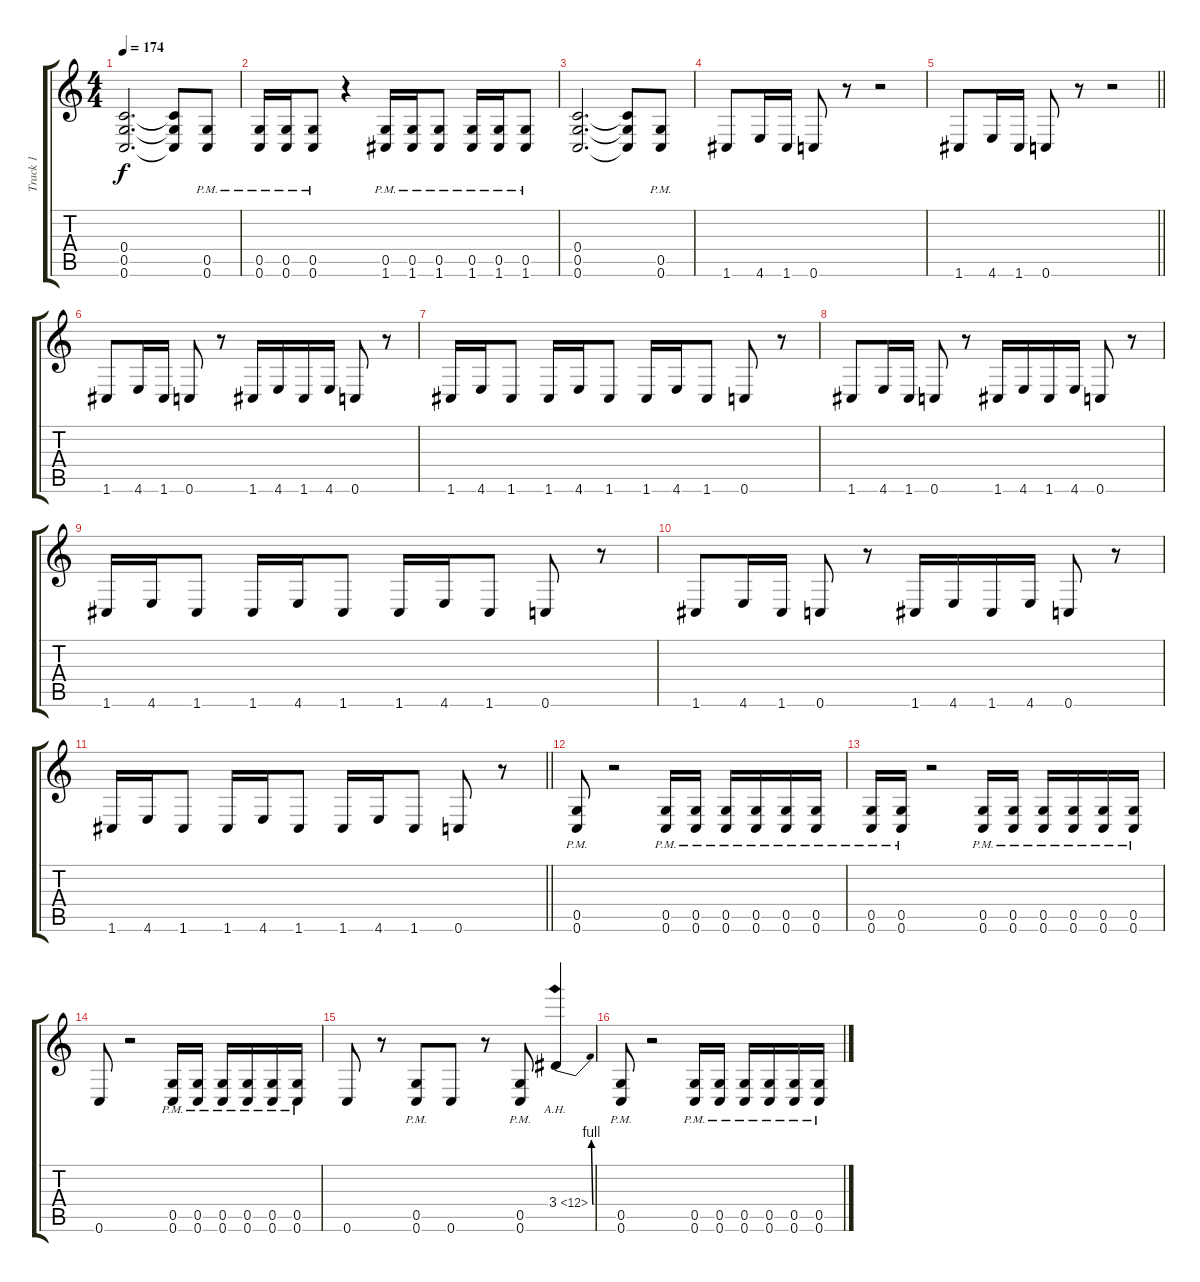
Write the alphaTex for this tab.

\track ("Track 1" "Track 1") {instrument distortionguitar}
\staff {score tabs}
\tuning (D4 A3 F3 C3 G2 C2) {hide}
\ts (4 4)
\tempo 174
\clef g2
\ks c
(0.4 0.5 0.6).2{d dy f} (0.4{t} 0.5{t} 0.6{t}).8 (0.5{pm} 0.6{pm}).8 |
(0.5{pm} 0.6{pm}).16 (0.5{pm} 0.6{pm}).16 (0.5{pm} 0.6{pm}).8 r.4 (0.5{pm} 1.6{pm}).16 (0.5{pm} 1.6{pm}).16 (0.5{pm} 1.6{pm}).8 (0.5{pm} 1.6{pm}).16 (0.5{pm} 1.6{pm}).16 (0.5{pm} 1.6{pm}).8 |
(0.4 0.5 0.6).2{d} (0.4{t} 0.5{t} 0.6{t}).8 (0.5{pm} 0.6{pm}).8 |
1.6.8 4.6.16 1.6.16 0.6.8 r.8 r.2 |
\barLineRight lightlight
1.6.8 4.6.16 1.6.16 0.6.8 r.8 r.2 |
\section ("" "")
1.6.8 4.6.16 1.6.16 0.6.8 r.8 1.6.16 4.6.16 1.6.16 4.6.16 0.6.8 r.8 |
1.6.16 4.6.16 1.6.8 1.6.16 4.6.16 1.6.8 1.6.16 4.6.16 1.6.8 0.6.8 r.8 |
1.6.8 4.6.16 1.6.16 0.6.8 r.8 1.6.16 4.6.16 1.6.16 4.6.16 0.6.8 r.8 |
1.6.16 4.6.16 1.6.8 1.6.16 4.6.16 1.6.8 1.6.16 4.6.16 1.6.8 0.6.8 r.8 |
1.6.8 4.6.16 1.6.16 0.6.8 r.8 1.6.16 4.6.16 1.6.16 4.6.16 0.6.8 r.8 |
\barLineRight lightlight
1.6.16 4.6.16 1.6.8 1.6.16 4.6.16 1.6.8 1.6.16 4.6.16 1.6.8 0.6.8 r.8 |
\section ("" "")
(0.5{pm} 0.6{pm}).8 r.2 (0.5{pm} 0.6{pm}).16 (0.5{pm} 0.6{pm}).16 (0.5{pm} 0.6{pm}).16 (0.5{pm} 0.6{pm}).16 (0.5{pm} 0.6{pm}).16 (0.5{pm} 0.6{pm}).16 |
(0.5{pm} 0.6{pm}).16 (0.5{pm} 0.6{pm}).16 r.2 (0.5{pm} 0.6{pm}).16 (0.5{pm} 0.6{pm}).16 (0.5{pm} 0.6{pm}).16 (0.5{pm} 0.6{pm}).16 (0.5{pm} 0.6{pm}).16 (0.5{pm} 0.6{pm}).16 |
0.6.8 r.2 (0.5{pm} 0.6{pm}).16 (0.5{pm} 0.6{pm}).16 (0.5{pm} 0.6{pm}).16 (0.5{pm} 0.6{pm}).16 (0.5{pm} 0.6{pm}).16 (0.5{pm} 0.6{pm}).16 |
0.6.8 r.8 (0.5{pm} 0.6{pm}).8 0.6.8 r.8 (0.5{pm} 0.6{pm}).8 3.4{be (bend 0 0 60 4) ah 9}.4 |
(0.5{pm} 0.6{pm}).8 r.2 (0.5{pm} 0.6{pm}).16 (0.5{pm} 0.6{pm}).16 (0.5{pm} 0.6{pm}).16 (0.5{pm} 0.6{pm}).16 (0.5{pm} 0.6{pm}).16 (0.5{pm} 0.6{pm}).16
